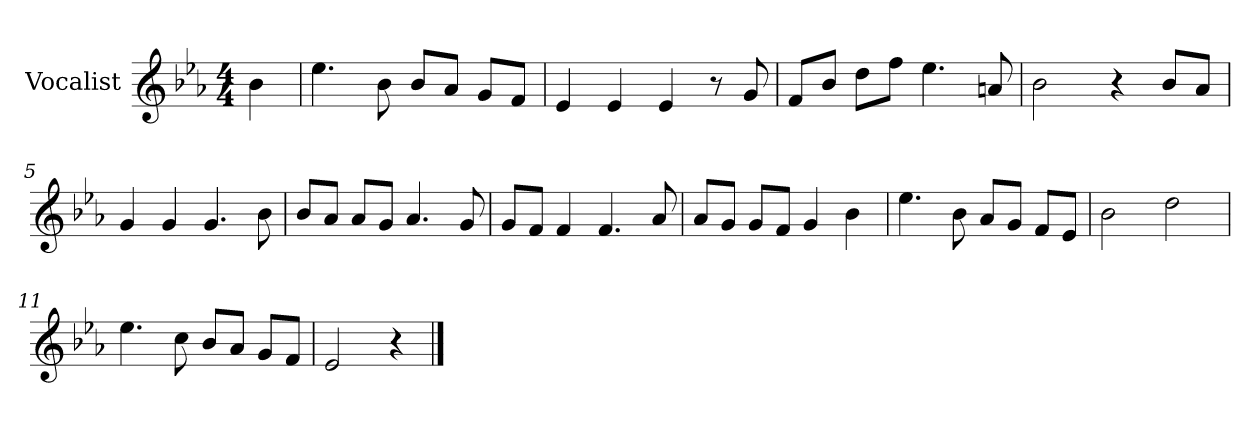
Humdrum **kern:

**kern
*part1
*staff1
*I"Vocalist
*k[b-e-a-]
*E-:
*M4/4
=
4b-
=1
4.ee-
8b-
8b-L
8a-J
8gL
8fJ
=2
4e-
4e-
4e-
8r
8g
=3
8fL
8b-J
8ddL
8ffJ
4.ee-
8an
=4
2b-
4r
8b-L
8a-J
=5
4g
4g
4.g
8b-
=6
8b-L
8a-J
8a-L
8gJ
4.a-
8g
=7
8gL
8fJ
4f
4.f
8a-
=8
8a-L
8gJ
8gL
8fJ
4g
4b-
=9
4.ee-
8b-
8a-L
8gJ
8fL
8e-J
=10
2b-
2dd
=11
4.ee-
8cc
8b-L
8a-J
8gL
8fJ
=12
2e-
4r
==
*-
